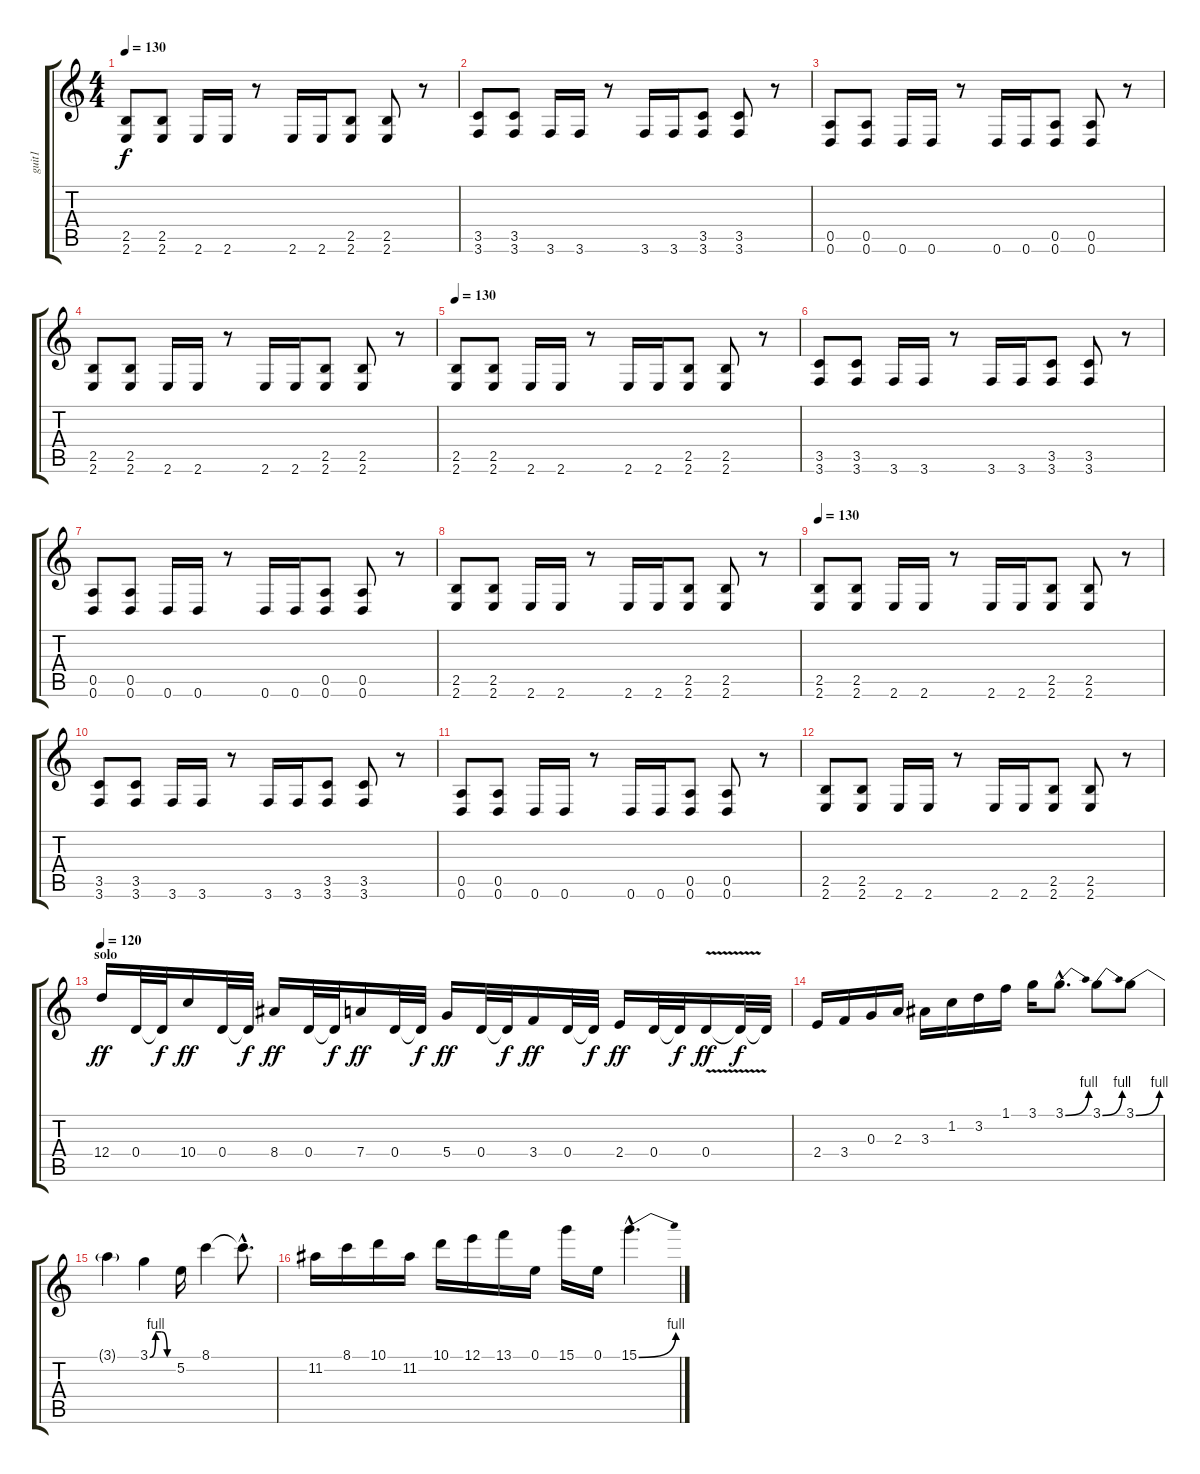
\track ("guit1" "guit1") {instrument electricguitarclean}
\staff {score tabs}
\tuning (E4 B3 G3 D3 A2 D2) {hide}
\ts (4 4)
\tempo 130
\clef g2
\ks c
(2.5 2.6).8{dy f instrument distortionguitar} (2.5 2.6).8 2.6.16 2.6.16 r.8 2.6.16 2.6.16 (2.5 2.6).8 (2.5 2.6).8 r.8 |
(3.5 3.6).8 (3.5 3.6).8 3.6.16 3.6.16 r.8 3.6.16 3.6.16 (3.5 3.6).8 (3.5 3.6).8 r.8 |
(0.5 0.6).8 (0.5 0.6).8 0.6.16 0.6.16 r.8 0.6.16 0.6.16 (0.5 0.6).8 (0.5 0.6).8 r.8 |
(2.5 2.6).8 (2.5 2.6).8 2.6.16 2.6.16 r.8 2.6.16 2.6.16 (2.5 2.6).8 (2.5 2.6).8 r.8 |
\tempo 130
(2.5 2.6).8{instrument distortionguitar} (2.5 2.6).8 2.6.16 2.6.16 r.8 2.6.16 2.6.16 (2.5 2.6).8 (2.5 2.6).8 r.8 |
(3.5 3.6).8 (3.5 3.6).8 3.6.16 3.6.16 r.8 3.6.16 3.6.16 (3.5 3.6).8 (3.5 3.6).8 r.8 |
(0.5 0.6).8 (0.5 0.6).8 0.6.16 0.6.16 r.8 0.6.16 0.6.16 (0.5 0.6).8 (0.5 0.6).8 r.8 |
(2.5 2.6).8 (2.5 2.6).8 2.6.16 2.6.16 r.8 2.6.16 2.6.16 (2.5 2.6).8 (2.5 2.6).8 r.8 |
\tempo 130
(2.5 2.6).8{instrument distortionguitar} (2.5 2.6).8 2.6.16 2.6.16 r.8 2.6.16 2.6.16 (2.5 2.6).8 (2.5 2.6).8 r.8 |
(3.5 3.6).8 (3.5 3.6).8 3.6.16 3.6.16 r.8 3.6.16 3.6.16 (3.5 3.6).8 (3.5 3.6).8 r.8 |
(0.5 0.6).8 (0.5 0.6).8 0.6.16 0.6.16 r.8 0.6.16 0.6.16 (0.5 0.6).8 (0.5 0.6).8 r.8 |
(2.5 2.6).8 (2.5 2.6).8 2.6.16 2.6.16 r.8 2.6.16 2.6.16 (2.5 2.6).8 (2.5 2.6).8 r.8 |
\section ("" "solo")
\tempo 120
12.4.16{dy ff instrument distortionguitar} 0.4.32 0.4{t}.32{dy f} 10.4.16{dy ff} 0.4.32 0.4{t}.32{dy f} 8.4.16{dy ff} 0.4.32 0.4{t}.32{dy f} 7.4.16{dy ff} 0.4.32 0.4{t}.32{dy f} 5.4.16{dy ff} 0.4.32 0.4{t}.32{dy f} 3.4.16{dy ff} 0.4.32 0.4{t}.32{dy f} 2.4.16{dy ff} 0.4.32 0.4{t}.32{dy f} 0.4{v}.16{dy ff} 0.4{t}.32{dy f} 0.4{t}.32 |
2.4.16 3.4.16 0.3.16 2.3.16 3.3.16 1.2.16 3.2.16 1.1.16 3.1.16 3.1{be (bend 0 0 60 4) hac}.8{d} 3.1{be (bend 0 0 60 4)}.8 3.1{be (bend 0 0 60 4)}.8 |
3.1{t}.4 3.1{be (custom 0 0 15 4 30 4 45 0 60 0)}.4 5.2.16 8.1.4 8.1{hac t}.8{d} |
11.2.16 8.1.16 10.1.16 11.2.16 10.1.16 12.1.16 13.1.16 0.1.16 15.1.16 0.1.16 15.1{be (bend 0 0 60 4) hac}.4{d}
